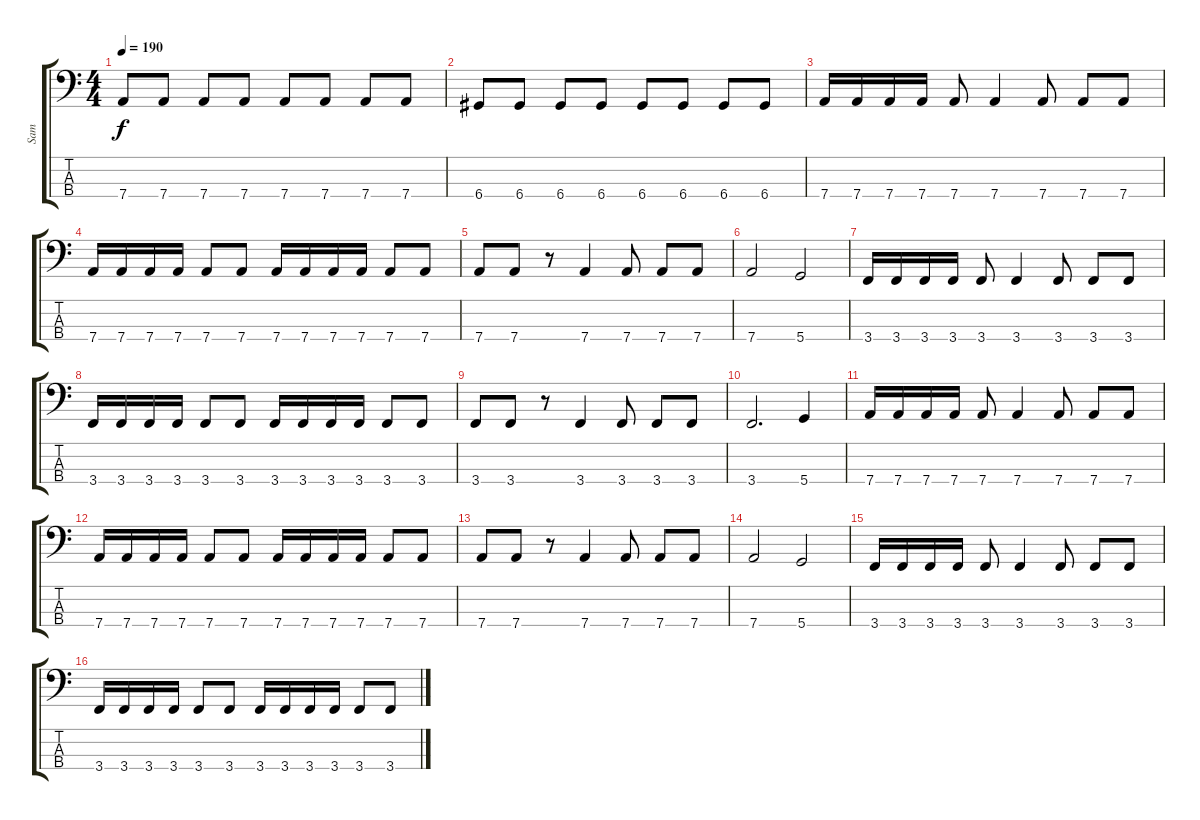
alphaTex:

\track ("Sam" "Sam") {instrument electricbasspick}
\staff {score tabs}
\tuning (F2 C2 G1 D1) {hide}
\ts (4 4)
\tempo 190
\clef f4
\ks c
7.4.8{dy f} 7.4.8 7.4.8 7.4.8 7.4.8 7.4.8 7.4.8 7.4.8 |
6.4.8 6.4.8 6.4.8 6.4.8 6.4.8 6.4.8 6.4.8 6.4.8 |
7.4.16 7.4.16 7.4.16 7.4.16 7.4.8 7.4.4 7.4.8 7.4.8 7.4.8 |
7.4.16 7.4.16 7.4.16 7.4.16 7.4.8 7.4.8 7.4.16 7.4.16 7.4.16 7.4.16 7.4.8 7.4.8 |
7.4.8 7.4.8 r.8 7.4.4 7.4.8 7.4.8 7.4.8 |
7.4.2 5.4.2 |
3.4.16 3.4.16 3.4.16 3.4.16 3.4.8 3.4.4 3.4.8 3.4.8 3.4.8 |
3.4.16 3.4.16 3.4.16 3.4.16 3.4.8 3.4.8 3.4.16 3.4.16 3.4.16 3.4.16 3.4.8 3.4.8 |
3.4.8 3.4.8 r.8 3.4.4 3.4.8 3.4.8 3.4.8 |
3.4.2{d} 5.4.4 |
7.4.16 7.4.16 7.4.16 7.4.16 7.4.8 7.4.4 7.4.8 7.4.8 7.4.8 |
7.4.16 7.4.16 7.4.16 7.4.16 7.4.8 7.4.8 7.4.16 7.4.16 7.4.16 7.4.16 7.4.8 7.4.8 |
7.4.8 7.4.8 r.8 7.4.4 7.4.8 7.4.8 7.4.8 |
7.4.2 5.4.2 |
3.4.16 3.4.16 3.4.16 3.4.16 3.4.8 3.4.4 3.4.8 3.4.8 3.4.8 |
3.4.16 3.4.16 3.4.16 3.4.16 3.4.8 3.4.8 3.4.16 3.4.16 3.4.16 3.4.16 3.4.8 3.4.8
